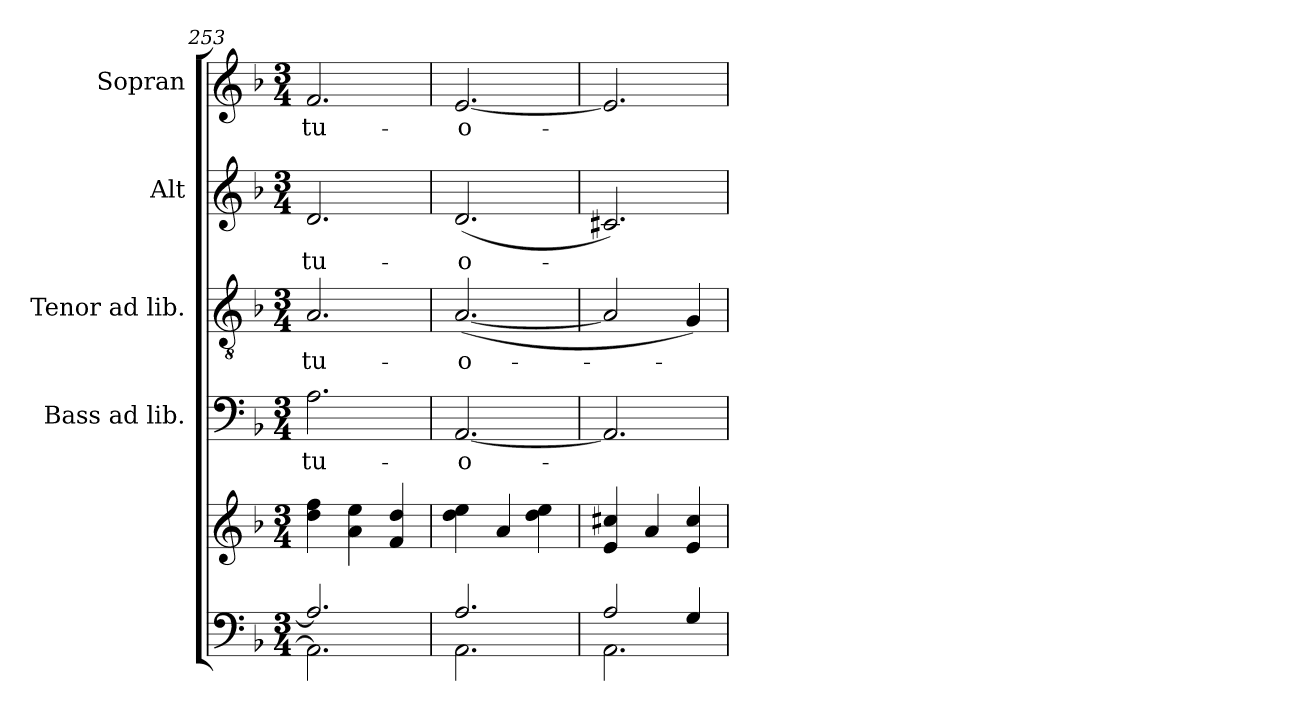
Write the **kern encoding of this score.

**kern	**kern	**kern	**text	**kern	**text	**kern	**text	**kern	**text
*part5	*part5	*part4	*part4	*part3	*part3	*part2	*part2	*part1	*part1
*staff6	*staff5	*staff4	*staff4	*staff3	*staff3	*staff2	*staff2	*staff1	*staff1
*	*	*I"Bass ad lib.	*	*I"Tenor ad lib.	*	*I"Alt	*	*I"Sopran	*
*	*	*I'B.	*	*I'T.	*	*I'A.	*	*I'S.	*
!!LO:LB:g=z
*clefF4	*clefG2	*clefF4	*	*clefGv2	*	*clefG2	*	*clefG2	*
*k[b-]	*k[b-]	*k[b-]	*	*k[b-]	*	*k[b-]	*	*k[b-]	*
*F:	*F:	*F:	*	*F:	*	*F:	*	*F:	*
*M3/4	*M3/4	*M3/4	*	*M3/4	*	*M3/4	*	*M3/4	*
=253	=253	=253	=253	=253	=253	=253	=253	=253	=253
*^	*	*	*	*	*	*	*	*	*
!	!	!	!	!LO:LY:b	!	!LO:LY:b	!	!LO:LY:b	!	!LO:LY:b
2.A/]	2.AA\]	4dd\ 4ff\	2.A\	-tu-	2.A/	-tu-	2.d/	-tu-	2.f/	-tu-
.	.	4a\ 4ee\	.	.	.	.	.	.	.	.
.	.	4f/ 4dd/	.	.	.	.	.	.	.	.
=254	=254	=254	=254	=254	=254	=254	=254	=254	=254	=254
!	!	!	!	!LO:LY:b	!	!LO:LY:b	!	!LO:LY:b	!	!LO:LY:b
2.A/	2.AA\	4dd\ 4ee\	[2.AA/	-o-	(<[2.A/	-o-	(<2.d/	-o-	[2.e/	-o-
.	.	4a/	.	.	.	.	.	.	.	.
.	.	4dd\ 4ee\	.	.	.	.	.	.	.	.
=255	=255	=255	=255	=255	=255	=255	=255	=255	=255	=255
2A/	2.AA\	4e/ 4cc#X/	2.AA/]	.	2A/]	.	2.c#X/)	.	2.e/]	.
.	.	4a/	.	.	.	.	.	.	.	.
4G/	.	4e/ 4cc#/	.	.	4G/)	.	.	.	.	.
*v	*v	*	*	*	*	*	*	*	*	*
=	=	=	=	=	=	=	=	=	=
*-	*-	*-	*-	*-	*-	*-	*-	*-	*-
